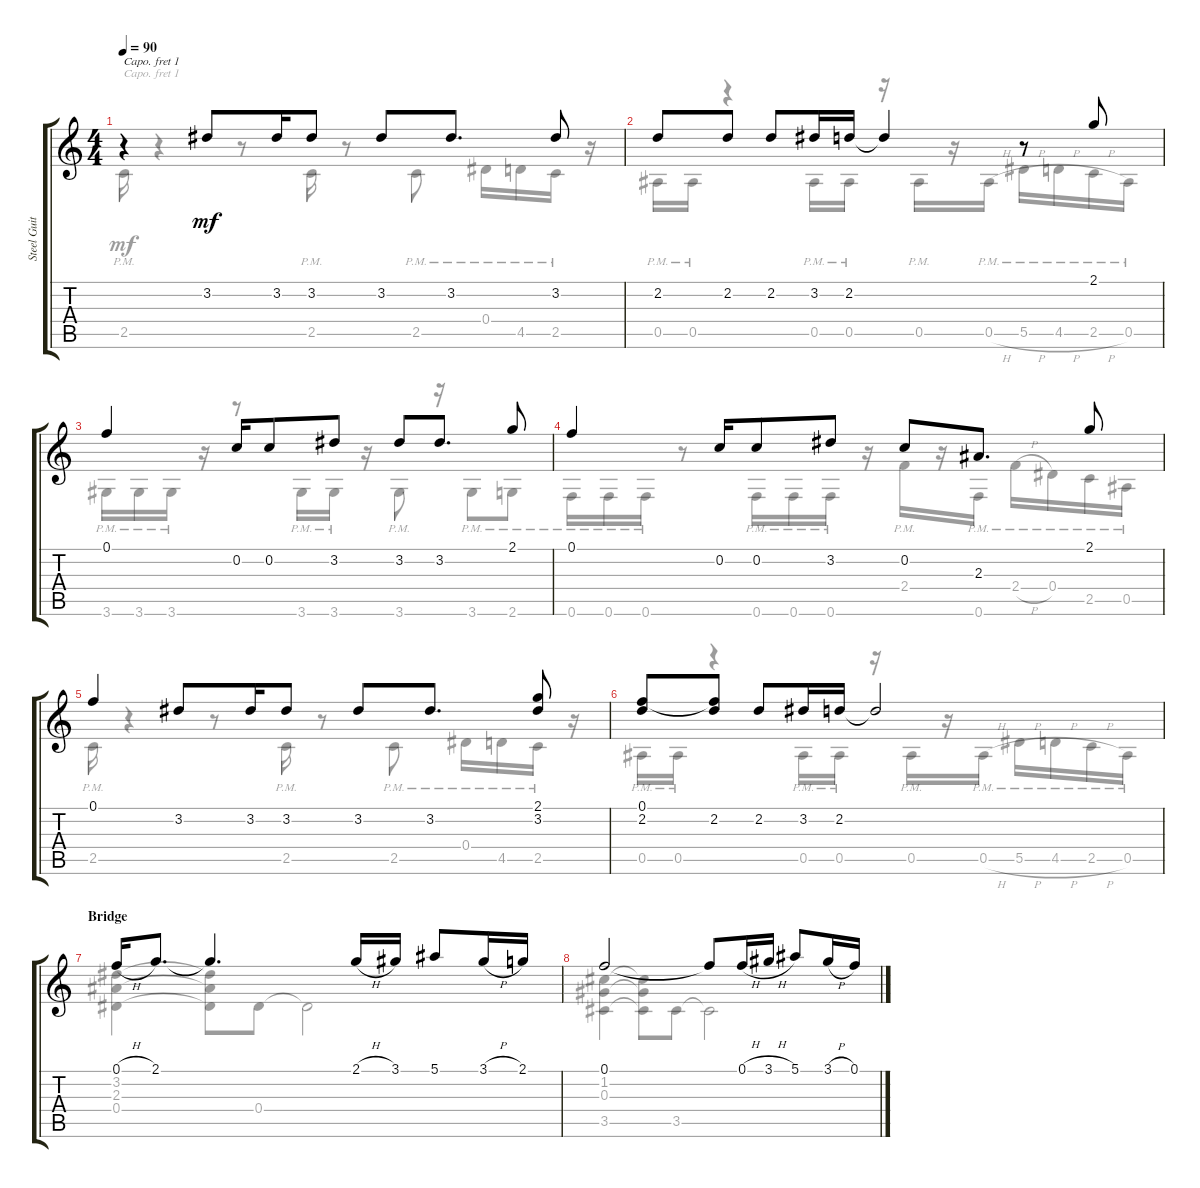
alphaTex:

\track ("Steel Guitar" "Steel Guit") {instrument acousticguitarsteel}
\staff {score tabs}
\capo 1
\tuning (E4 B3 G3 D3 A2 E2) {hide}
\voice
\ts (4 4)
\tempo 90
\clef g2
\ks c
r.4{dy mf} 3.2.8 3.2.16 3.2.8 3.2.8 3.2.8{d} 3.2.8 |
2.2.8 2.2.8 2.2.8 3.2.16 2.2.16 2.2{t}.4 r.8 2.1.8 |
0.1.4 0.2.16 0.2.8 3.2.8 3.2.8 3.2.8{d} 2.1.8 |
0.1.4 0.2.16 0.2.8 3.2.8 0.2.8 2.3.8{d} 2.1.8 |
0.1.4 3.2.8 3.2.16 3.2.8 3.2.8 3.2.8{d} (2.1 3.2).8 |
(0.1 2.2).8 (0.1{t} 2.2).8 2.2.8 3.2.16 2.2.16 2.2{t}.2 |
\section ("" "Bridge")
0.1{h}.16 2.1.8{d} 2.1{t}.4{d} 2.1{h}.16 3.1.16 5.1.8 3.1{h}.16 2.1.16 |
0.1.2 0.1{t}.8 0.1{h}.16 3.1{h}.16 5.1.8 3.1{h}.16 0.1.16
\voice
\clef g2
\ottava regular
\simile none
\ks c
2.5{pm}.16{dy mf} r.4 r.8 2.5{pm}.16 r.8 2.5{pm}.8 0.4{pm}.16 4.5{pm}.16 2.5{pm}.16 r.16 |
0.5{pm}.16 0.5{pm}.16 r.4 0.5{pm}.16 0.5{pm}.16 r.16 0.5{pm}.16 r.16 0.5{h pm}.16 5.5{h pm}.16 4.5{h pm}.16 2.5{h pm}.16 0.5{pm}.16 |
3.6{pm}.16 3.6{pm}.16 3.6{pm}.16 r.16 r.8 3.6{pm}.16 3.6{pm}.16 r.16 3.6{pm}.8 r.16 3.6{pm}.8 2.6{pm}.8 |
0.6{pm}.16 0.6{pm}.16 0.6{pm}.16 r.8 0.6{pm}.16 0.6{pm}.16 0.6{pm}.16 r.16 2.4{pm}.16 r.16 0.6{pm}.16 2.4{h pm}.16 0.4{pm}.16 2.5{pm}.16 0.5{pm}.16 |
2.5{pm}.16 r.4 r.8 2.5{pm}.16 r.8 2.5{pm}.8 0.4{pm}.16 4.5{pm}.16 2.5{pm}.16 r.16 |
0.5{pm}.16 0.5{pm}.16 r.4 0.5{pm}.16 0.5{pm}.16 r.16 0.5{pm}.16 r.16 0.5{h pm}.16 5.5{h pm}.16 4.5{h pm}.16 2.5{h pm}.16 0.5{pm}.16 |
(3.2 2.3 0.4).4 (3.2{t} 2.3{t} 0.4{t}).8 0.4.8 0.4{t}.2 |
(1.2 0.3 3.5).4 (1.2{t} 0.3{t} 3.5{t}).8 3.5.8 3.5{t}.2
